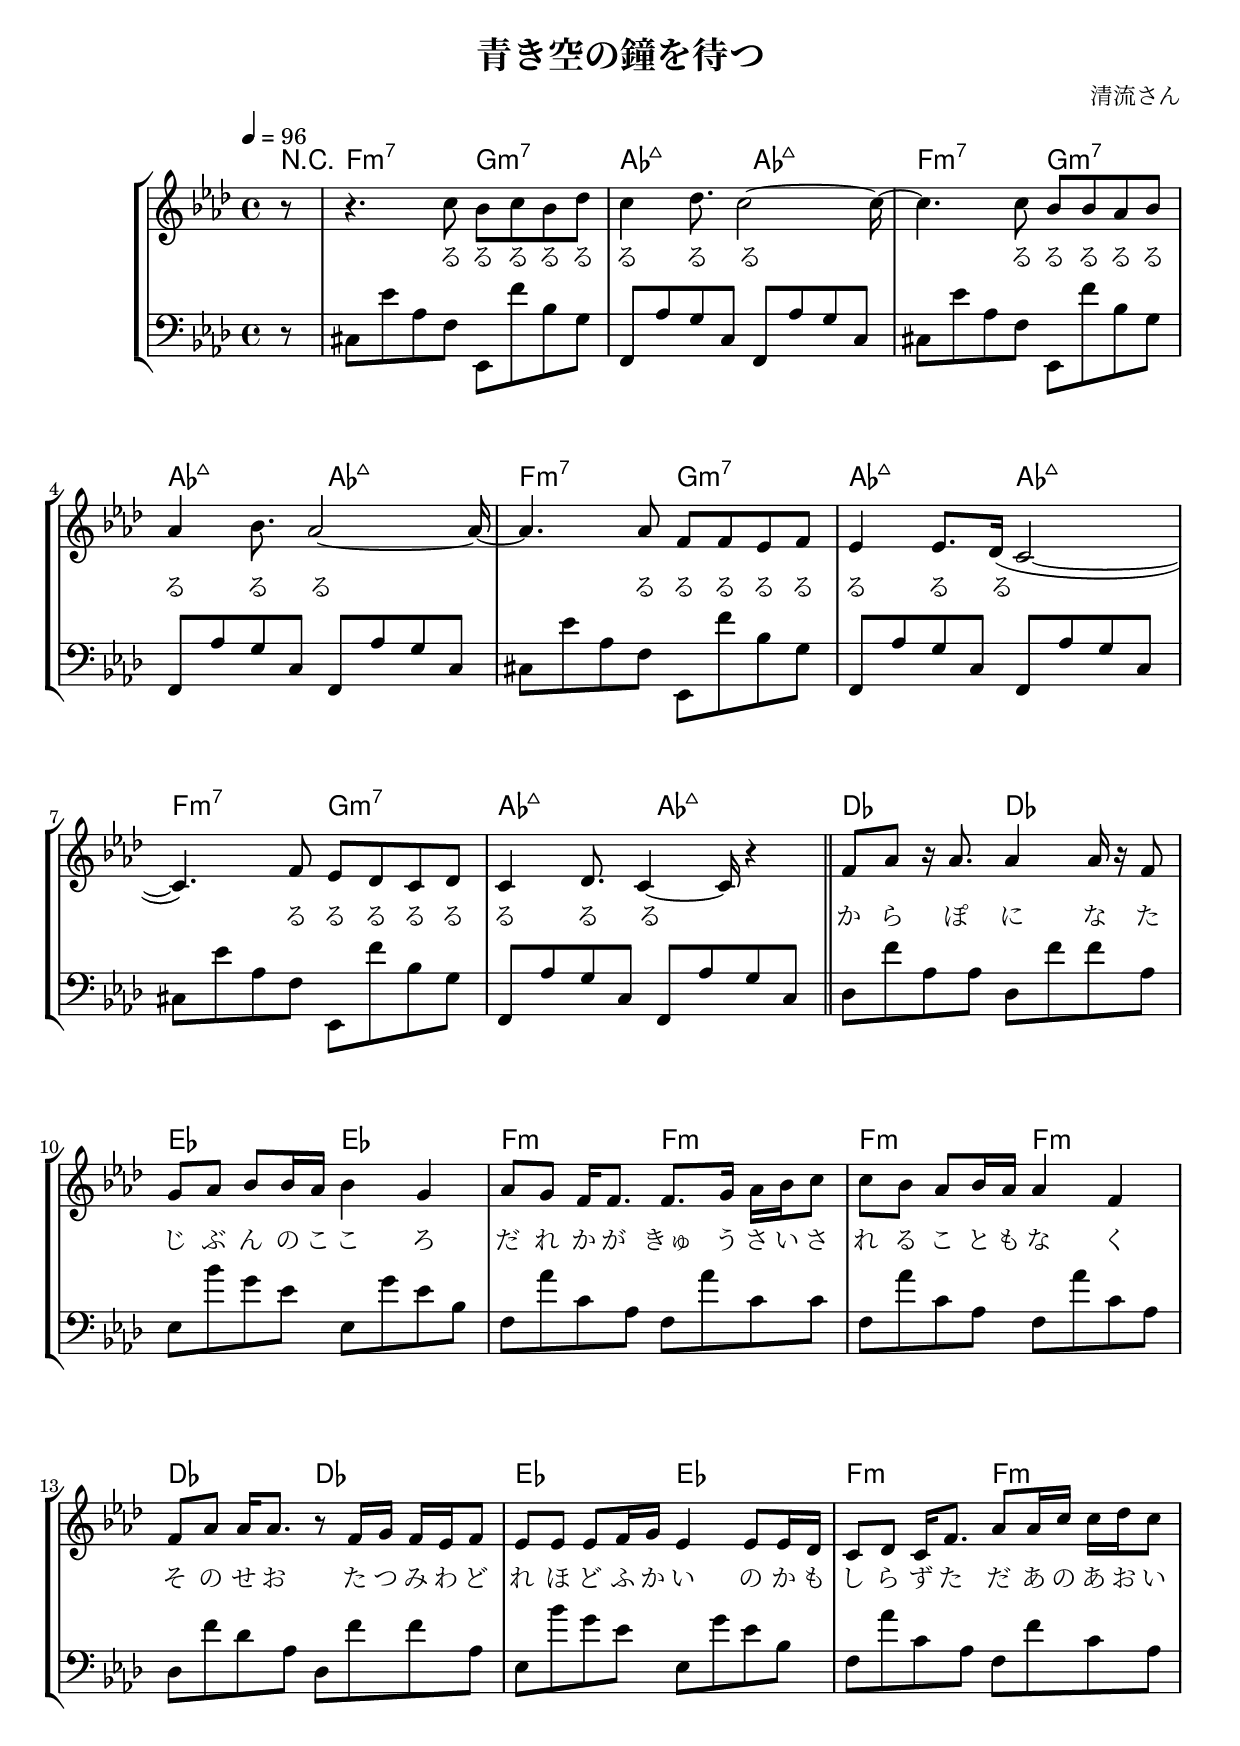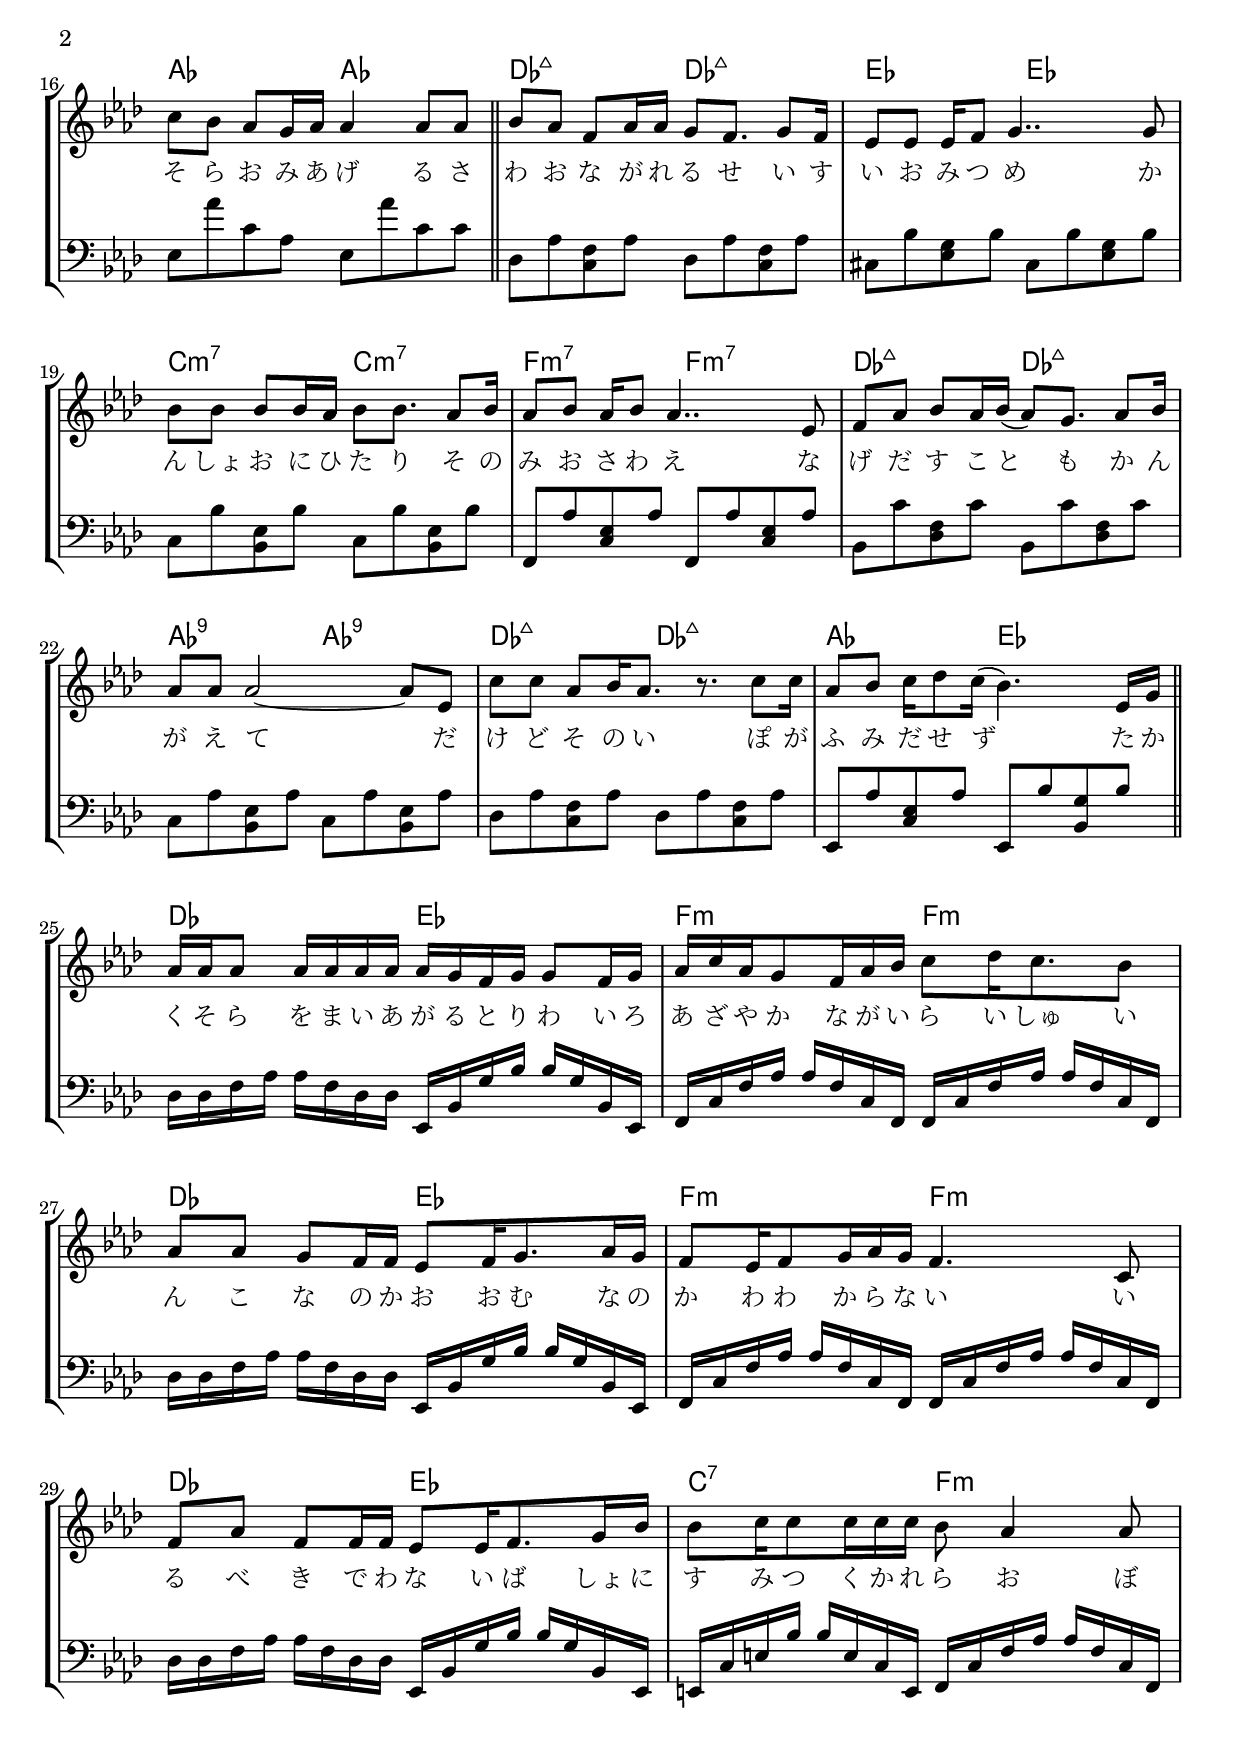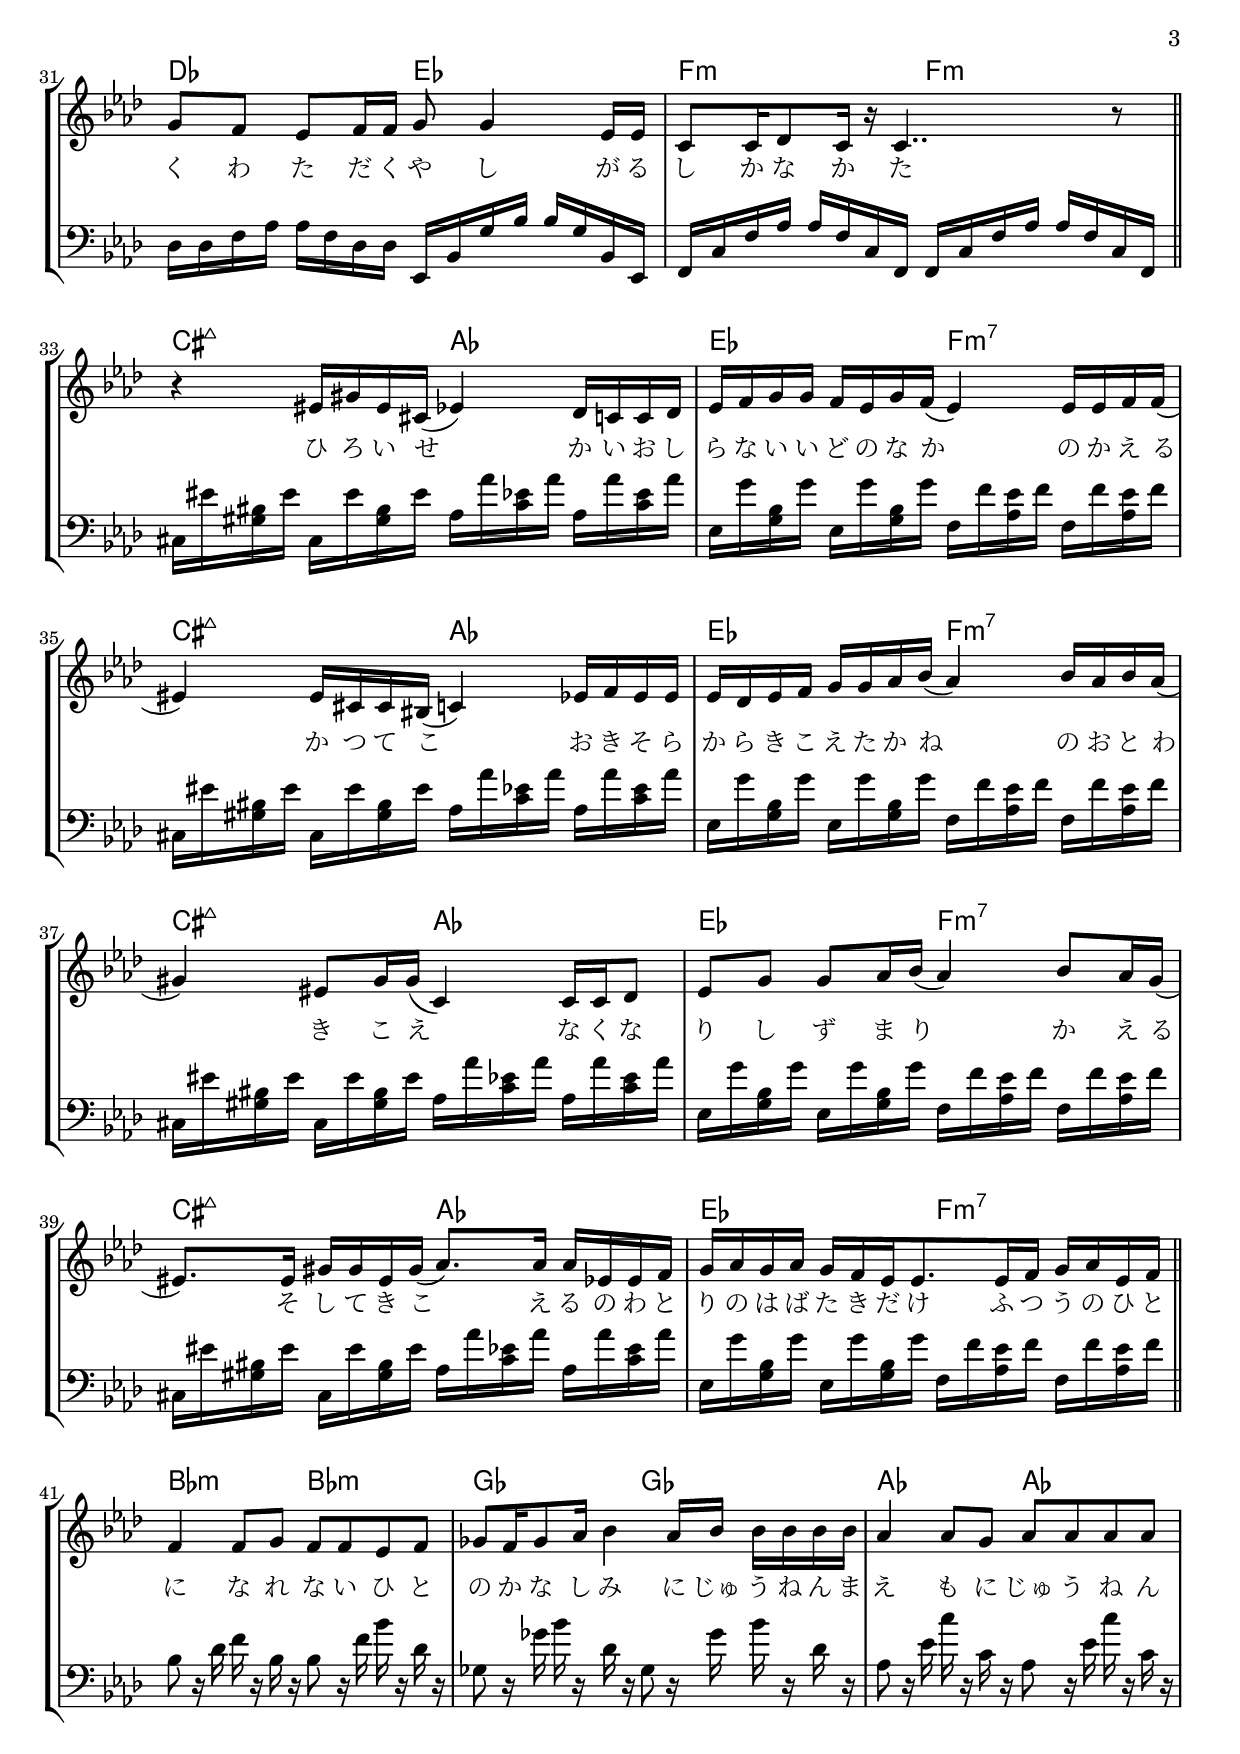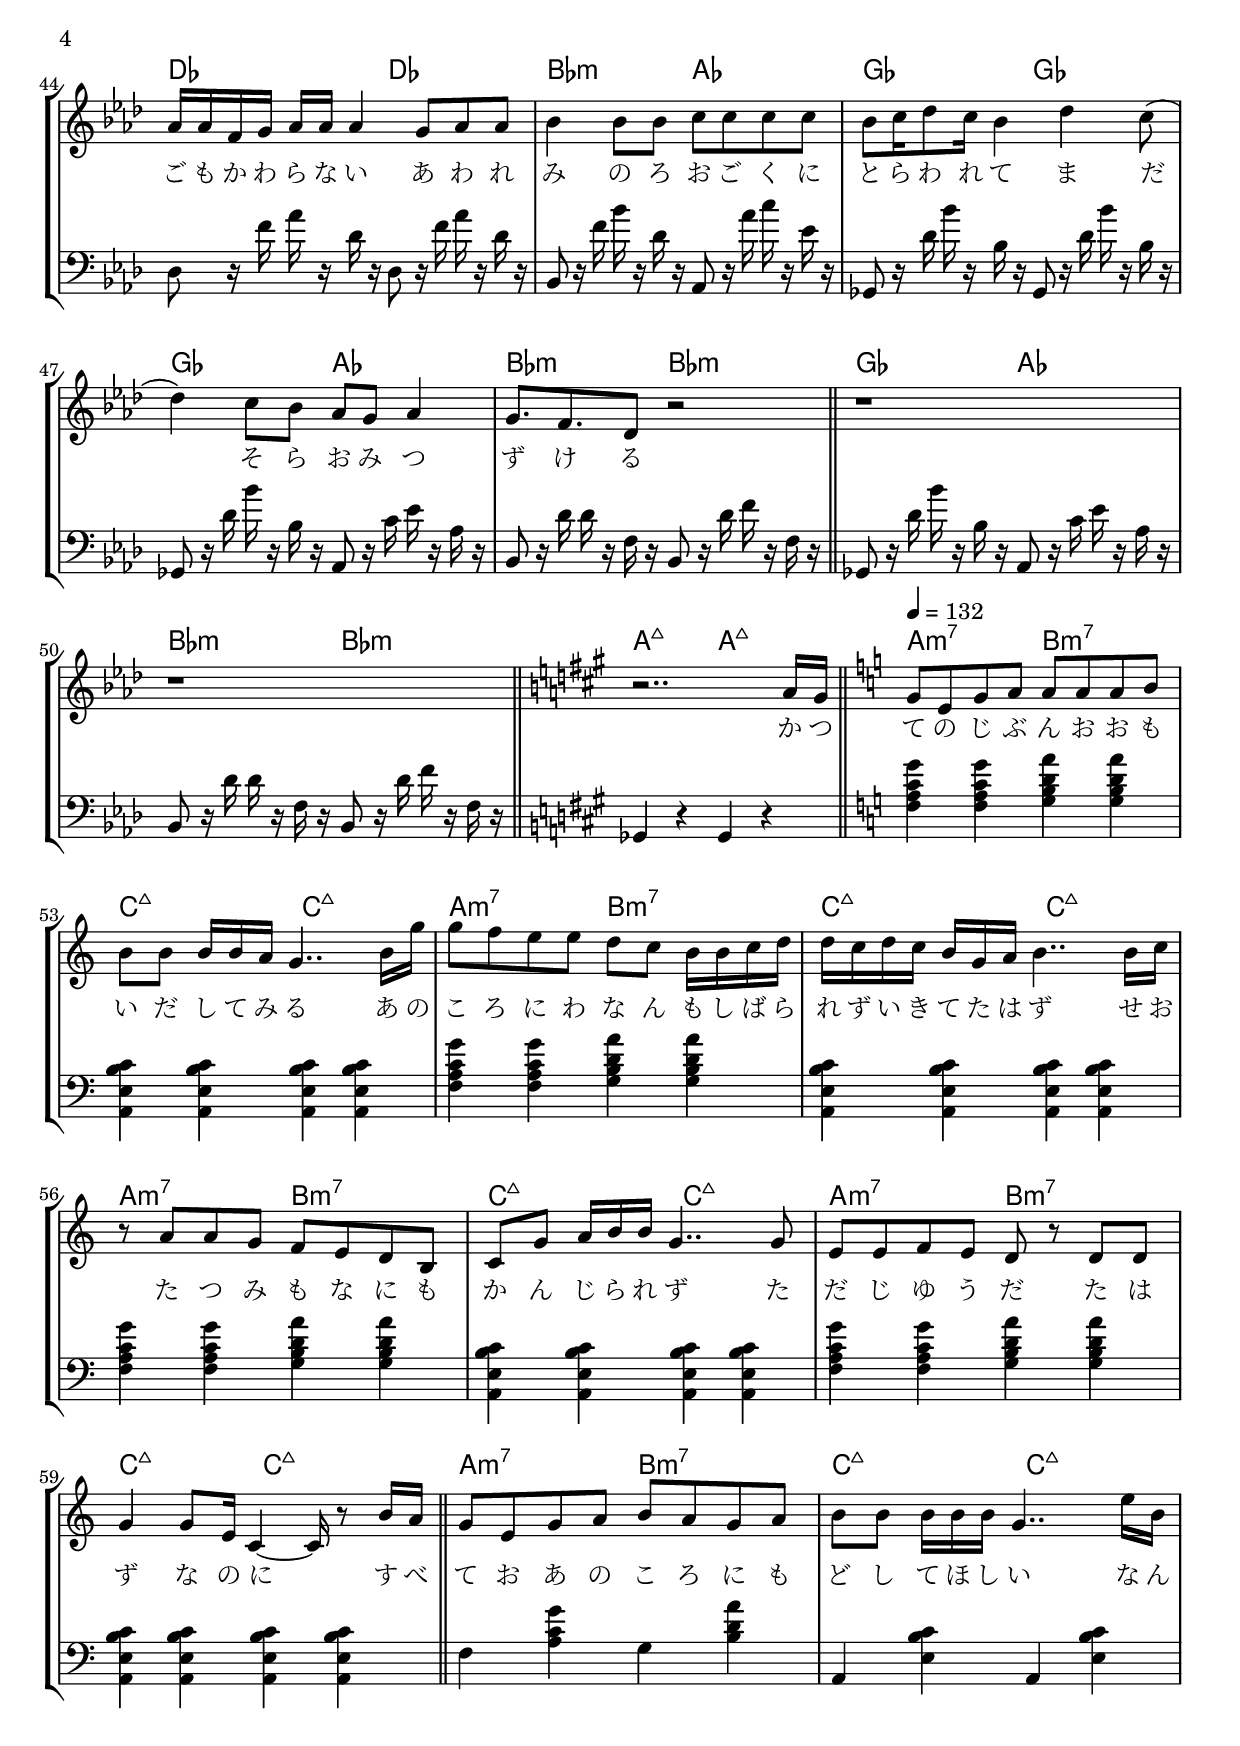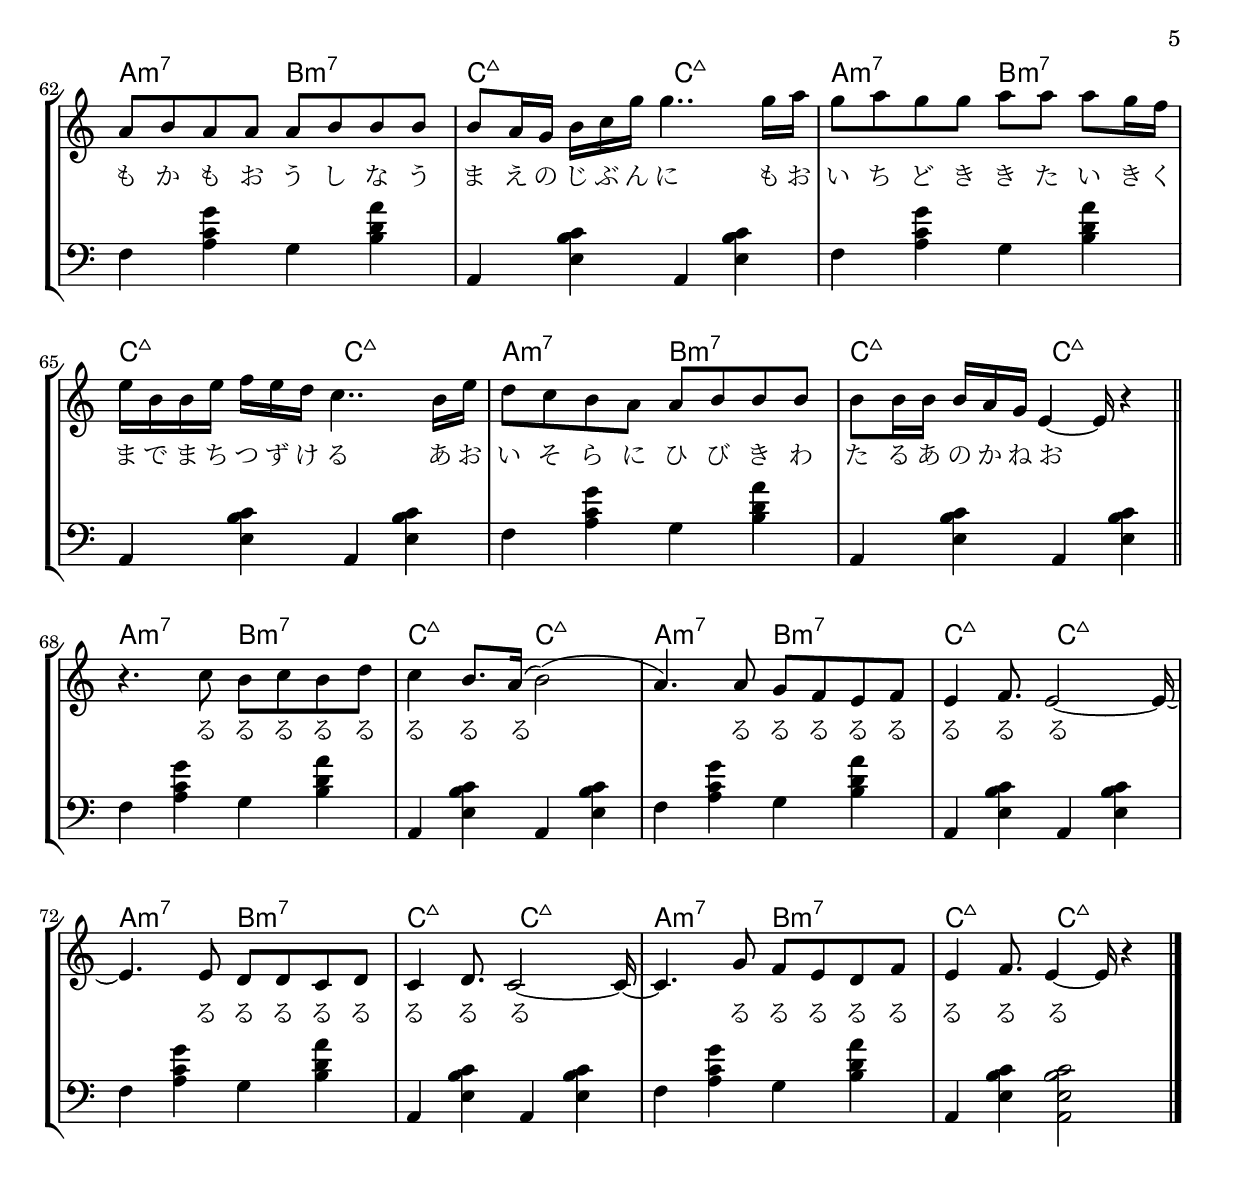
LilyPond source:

\version "2.12.1"

\header {
	title = \markup {青き空の鐘を待つ}
	composer = \markup \center-column {清流さん}
}

harmony = \chordmode {
		r8f2:min7 g:m7 as:maj7 as:maj7 f:min7 g:m7 as:maj7 as:maj7 f:min7 g:m7 as:maj7 as:maj7 f:min7 g:m7 as:maj7 as:maj7 

	des des es es f:m f:m f:m f:m des des es es f:m f:m as as 

	des:maj7 des:maj7 es es c:min7 c:min7 f:min7 f:min7 des:maj7 des:maj7 as:9 as:9 des:maj7 des:maj7 as es 

	des es f:m f:m des es f:m f:m des es c:7 f:m des es f:m f:m 

	cis:maj7 as es f:min7 cis:maj7 as es f:min7 cis:maj7 as es f:min7 cis:maj7 as es f:min7 

	bes:m bes:m ges ges as as des des bes:m as ges ges ges as bes:m bes:m 

	ges as bes:m bes:m 

	a:maj7 a:maj7 

	a:min7 b:m7 c:maj7 c:maj7 a:min7 b:m7 c:maj7 c:maj7 a:min7 b:m7 c:maj7 c:maj7 a:min7 b:m7 c:maj7 c:maj7 

	a:min7 b:m7 c:maj7 c:maj7 a:min7 b:m7 c:maj7 c:maj7 a:min7 b:m7 c:maj7 c:maj7 a:min7 b:m7 c:maj7 c:maj7 

	a:min7 b:m7 c:maj7 c:maj7 a:min7 b:m7 c:maj7 c:maj7 a:min7 b:m7 c:maj7 c:maj7 a:min7 b:m7 c:maj7 c:maj7 
}

melody = {
	\set Staff.midiInstrument = #"Percussive Organ"
	\partial 8*1
		\key as \major
	\tempo 4 = 96
r8 r4. c''8  bes'8  c''8  bes'8  des''8 
	c''4  des''8.  c''2~c''16~ 
	c''4.  c''8  bes'8  bes'8  as'8  bes'8 
	as'4  bes'8.  as'2~as'16~ 
	as'4.  as'8  f'8  f'8  es'8  f'8 
	es'4  es'8.  des'16  (c'2~ 
	c'4.)  f'8  es'8  des'8  c'8  des'8 
	c'4  des'8.  c'4~c'16  	r4 	\set Staff.midiInstrument = #"mmi0.38"
	 f'8  as'8  r16  as'8.  as'4  as'16  r16  f'8 
	g'8  as'8  bes'8  bes'16  as'16  bes'4  g'4 
	as'8  g'8  f'16  f'8.  f'8.  g'16  as'16  bes'16  c''8 
	c''8  bes'8  as'8  bes'16  as'16  as'4  f'4 
	f'8  as'8  as'16  as'8.  r8  f'16  g'16  f'16  es'16  f'8 
	es'8  es'8  es'8  f'16  g'16  es'4  es'8  es'16  des'16 
	c'8  des'8  c'16  f'8.  as'8  as'16  c''16  c''16  des''16  c''8 
	c''8  bes'8  as'8  g'16  as'16  as'4  as'8  	\set Staff.midiInstrument = #"mmi0.38"
	as'8 
	bes'8  as'8  f'8  as'16  as'16  g'8  f'8.  g'8  f'16 
	es'8  es'8  es'16  f'8  g'4..  g'8 
	bes'8  bes'8  bes'8  bes'16  as'16  bes'8  bes'8.  as'8  bes'16 
	as'8  bes'8  as'16  bes'8  as'4..  es'8 
	f'8  as'8  bes'8  as'16  bes'16  (as'8)  g'8.  as'8  bes'16 
	as'8  as'8  as'2~as'8  es'8 
	c''8  c''8  as'8  bes'16  as'8.  r8.  c''8  c''16 
	as'8  bes'8  c''16  des''8  c''16  (bes'4.)  	\set Staff.midiInstrument = #"mmi0.38"
	es'16  g'16 
	as'16  as'16  as'8  as'16  as'16  as'16  as'16  as'16  g'16  f'16  g'16  g'8  f'16  g'16 
	as'16  c''16  as'16  g'8  f'16  as'16  bes'16  c''8  des''16  c''8.  bes'8 
	as'8  as'8  g'8  f'16  f'16  es'8  f'16  g'8.  as'16  g'16 
	f'8  es'16  f'8  g'16  as'16  g'16  f'4.  c'8 
	f'8  as'8  f'8  f'16  f'16  es'8  es'16  f'8.  g'16  bes'16 
	bes'8  c''16  c''8  c''16  c''16  c''16  bes'8  as'4  as'8 
	g'8  f'8  es'8  f'16  f'16  g'8  g'4  es'16  es'16 
	c'8  c'16  des'8  c'16  r16  c'4..  	r8 	\set Staff.midiInstrument = #"mmi0.38"
	r4 eis'16  gis'16  eis'16  cis'16  (es'4)  des'16  c'16  c'16  des'16 
	es'16  f'16  g'16  g'16  f'16  es'16  g'16  f'16  (es'4)  es'16  es'16  f'16  f'16 
	(eis'4)  eis'16  cis'16  cis'16  bis16  (c'4)  es'16  f'16  es'16  es'16 
	es'16  des'16  es'16  f'16  g'16  g'16  as'16  bes'16  (as'4)  bes'16  as'16  bes'16  as'16 
	(gis'4)  eis'8  gis'16  gis'16  (c'4)  c'16  c'16  des'8 
	es'8  g'8  g'8  as'16  bes'16  (as'4)  bes'8  as'16  g'16 
	(eis'8.)  eis'16  gis'16  gis'16  eis'16  gis'16  (as'8.)  as'16  as'16  es'16  es'16  f'16 
	g'16  as'16  g'16  as'16  g'16  f'16  es'16  es'8.  	\set Staff.midiInstrument = #"mmi0.38"
	es'16  f'16  g'16  as'16  es'16  f'16 
	f'4  f'8  g'8  f'8  f'8  es'8  f'8 
	ges'8  f'16  ges'8  as'16  bes'4  as'16  bes'16  bes'16  bes'16  bes'16  bes'16 
	as'4  as'8  g'8  as'8  as'8  as'8  as'8 
	as'16  as'16  f'16  g'16  as'16  as'16  as'4  g'8  as'8  as'8 
	bes'4  bes'8  bes'8  c''8  c''8  c''8  c''8 
	bes'8  c''16  des''8  c''16  bes'4  des''4  c''8 
	(des''4)  c''8  bes'8  as'8  g'8  as'4 
	g'8.  f'8.  des'8  	r2 	r1 | r1   
	\key a \major
	r2.. 
	\set Staff.midiInstrument = #"mmi0.38"
	a'16  gis'16 
		\key c \major
	\tempo 4 = 132
g'8  e'8  g'8  a'8  a'8  a'8  a'8  b'8 
	b'8  b'8  b'16  b'16  a'16  g'4..  b'16  g''16 
	g''8  f''8  e''8  e''8  d''8  c''8  b'16  b'16  c''16  d''16 
	d''16  c''16  d''16  c''16  b'16  g'16  a'16  b'4..  b'16  c''16 
	r8  a'8  a'8  g'8  f'8  e'8  d'8  b8 
	c'8  g'8  a'16  b'16  b'16  g'4..  g'8 
	e'8  e'8  f'8  e'8  d'8  r8  d'8  d'8 
	g'4  g'8  e'16  c'4~c'16  	r8 	\set Staff.midiInstrument = #"mmi0.38"
	b'16  a'16 
	g'8  e'8  g'8  a'8  b'8  a'8  g'8  a'8 
	b'8  b'8  b'16  b'16  b'16  g'4..  e''16  b'16 
	a'8  b'8  a'8  a'8  a'8  b'8  b'8  b'8 
	b'8  a'16  g'16  b'16  c''16  g''16  g''4..  g''16  a''16 
	g''8  a''8  g''8  g''8  a''8  a''8  a''8  g''16  f''16 
	e''16  b'16  b'16  e''16  f''16  e''16  d''16  c''4..  b'16  e''16 
	d''8  c''8  b'8  a'8  a'8  b'8  b'8  b'8 
	b'8  b'16  b'16  b'16  a'16  g'16  e'4~e'16  	r4 	\set Staff.midiInstrument = #"Percussive Organ"
	r4. c''8  b'8  c''8  b'8  d''8 
	c''4  b'8.  a'16  (b'2) 
	(a'4.)  a'8  g'8  f'8  e'8  f'8 
	e'4  f'8.  e'2~e'16~ 
	e'4.  e'8  d'8  d'8  c'8  d'8 
	c'4  d'8.  c'2~c'16~ 
	c'4.  g'8  f'8  e'8  d'8  f'8 
	e'4  f'8.  e'4~e'16  	r4 	\bar "|."
}

words = \lyricmode {
	る  る  る  る  る  る  る  る  る  る  る  る  る  る  る  る  る  る  る  る  る  る  る  る  る  る  る  る  る  る  る  る  
	か  ら  ぽ  に  な  た  じ  ぶ  ん  の  こ  こ  ろ  だ  れ  か  が  きゅ  う  さ  い  さ  れ  る  こ  と  も  な  く  そ  の  せ  お  た  つ  み  わ  ど  れ  ほ  ど  ふ  か  い  の  か  も  し  ら  ず  た  だ  あ  の  あ  お  い  そ  ら  お  み  あ  げ  る  
	さ  わ  お  な  が  れ  る  せ  い  す  い  お  み  つ  め  か  ん  しょ  お  に  ひ  た  り  そ  の  み  お  さ  わ  え  な  げ  だ  す  こ  と  も  か  ん  が  え  て  だ  け  ど  そ  の  い  ぽ  が  ふ  み  だ  せ  ず  
	た  か  く  そ  ら  を  ま  い  あ  が  る  と  り  わ  い  ろ  あ  ざ  や  か  な  が  い  ら  い  しゅ  い  ん  こ  な  の  か  お  お  む  な  の  か  わ  わ  か  ら  な  い  い  る  べ  き  で  わ  な  い  ば  しょ  に  す  み  つ  く  か  れ  ら  お  ぼ  く  わ  た  だ  く  や  し  が  る  し  か  な  か  た  
	ひ  ろ  い  せ  か  い  お  し  ら  な  い  い  ど  の  な  か  の  か  え  る  か  つ  て  こ  お  き  そ  ら  か  ら  き  こ  え  た  か  ね  の  お  と  わ  き  こ  え  な  く  な  り  し  ず  ま  り  か  え  る  そ  し  て  き  こ  え  る  の  わ  と  り  の  は  ば  た  き  だ  け  
	ふ  つ  う  の  ひ  と  に  な  れ  な  い  ひ  と  の  か  な  し  み  に  じゅ  う  ね  ん  ま  え  も  に  じゅ  う  ね  ん  ご  も  か  わ  ら  な  い  あ  わ  れ  み  の  ろ  お  ご  く  に  と  ら  わ  れ  て  ま  だ  そ  ら  お  み  つ  ず  け  る  
	
	
	か  つ  て  の  じ  ぶ  ん  お  お  も  い  だ  し  て  み  る  あ  の  こ  ろ  に  わ  な  ん  も  し  ば  ら  れ  ず  い  き  て  た  は  ず  せ  お  た  つ  み  も  な  に  も  か  ん  じ  ら  れ  ず  た  だ  じ  ゆ  う  だ  た  は  ず  な  の  に  
	す  べ  て  お  あ  の  こ  ろ  に  も  ど  し  て  ほ  し  い  な  ん  も  か  も  お  う  し  な  う  ま  え  の  じ  ぶ  ん  に  も  お  い  ち  ど  き  き  た  い  き  く  ま  で  ま  ち  つ  ず  け  る  あ  お  い  そ  ら  に  ひ  び  き  わ  た  る  あ  の  か  ね  お  
	る  る  る  る  る  る  る  る  る  る  る  る  る  る  る  る  る  る  る  る  る  る  る  る  る  る  る  る  る  る  る  る  
}

tempochange = {
	\tempo 4 = 96
	r1 | r1 | r1 | r1 | r1 | r1 | r1 | r1 \bar "||"
	\tempo 4 = 96
	r1 | r1 | r1 | r1 | r1 | r1 | r1 | r1 \bar "||"
	\tempo 4 = 96
	r1 | r1 | r1 | r1 | r1 | r1 | r1 | r1 \bar "||"
	\tempo 4 = 96
	r1 | r1 | r1 | r1 | r1 | r1 | r1 | r1 \bar "||"
	\tempo 4 = 96
	r1 | r1 | r1 | r1 | r1 | r1 | r1 | r1 \bar "||"
	\tempo 4 = 96
	r1 | r1 | r1 | r1 | r1 | r1 | r1 | r1 \bar "||"
	\tempo 4 = 96
	r1 | r1 \bar "||"
	\tempo 4 = 96
	r1 \bar "||"
	\tempo 4 = 132
	r1 | r1 | r1 | r1 | r1 | r1 | r1 | r1 \bar "||"
	\tempo 4 = 132
	r1 | r1 | r1 | r1 | r1 | r1 | r1 | r1 \bar "||"
	\tempo 4 = 132
	r1 | r1 | r1 | r1 | r1 | r1 | r1 | r1 \bar "|."
}

mainacc = {
	\clef bass
	\set Staff.midiInstrument = #"Harpsichord"
	\key as \major
	\tempo 4 = 96
	\partial 8*1
	r8	cis8 es' as f
	es,8 f' bes g
	f,8 as g c
	f,8 as g c
	cis8 es' as f
	es,8 f' bes g
	f,8 as g c
	f,8 as g c
	cis8 es' as f
	es,8 f' bes g
	f,8 as g c
	f,8 as g c
	cis8 es' as f
	es,8 f' bes g
	f,8 as g c
	f,8 as g c
	\bar "||"

	\set Staff.midiInstrument = #"Harpsichord"
	des8 f' as as
	des8 f' f' as
	es8 bes' g' es'
	es8 g' es' bes
	f8 as' c' as
	f8 as' c' c'
	f8 as' c' as
	f8 as' c' as
	des8 f' des' as
	des8 f' f' as
	es8 bes' g' es'
	es8 g' es' bes
	f8 as' c' as
	f8 f' c' as
	es8 as' c' as
	es8 as' c' c'
	\bar "||"

	\set Staff.midiInstrument = #"Harpsichord"
	des8 as <c f> as
	des8 as <c f> as
	cis8 bes <es g> bes
	cis8 bes <es g> bes
	c8 bes <bes, es> bes
	c8 bes <bes, es> bes
	f,8 as <c es> as
	f,8 as <c es> as
	bes,8 c' <des f> c'
	bes,8 c' <des f> c'
	c8 as <bes, es> as
	c8 as <bes, es> as
	des8 as <c f> as
	des8 as <c f> as
	es,8 as <c es> as
	es,8 bes <bes, g> bes
	\bar "||"

	\set Staff.midiInstrument = #"Harpsichord"
	des16 des f as as f des des
	es,16 bes, g bes bes g bes, es,
	f,16 c f as as f c f,
	f,16 c f as as f c f,
	des16 des f as as f des des
	es,16 bes, g bes bes g bes, es,
	f,16 c f as as f c f,
	f,16 c f as as f c f,
	des16 des f as as f des des
	es,16 bes, g bes bes g bes, es,
	e,16 c e bes bes e c e,
	f,16 c f as as f c f,
	des16 des f as as f des des
	es,16 bes, g bes bes g bes, es,
	f,16 c f as as f c f,
	f,16 c f as as f c f,
	\bar "||"

	\set Staff.midiInstrument = #"Harpsichord"
	cis16 eis' <gis bis> eis' cis eis' <gis bis> eis'
	as16 as' <c' es'> as' as as' <c' es'> as'
	es16 g' <g bes> g' es g' <g bes> g'
	f16 f' <as es'> f' f f' <as es'> f'
	cis16 eis' <gis bis> eis' cis eis' <gis bis> eis'
	as16 as' <c' es'> as' as as' <c' es'> as'
	es16 g' <g bes> g' es g' <g bes> g'
	f16 f' <as es'> f' f f' <as es'> f'
	cis16 eis' <gis bis> eis' cis eis' <gis bis> eis'
	as16 as' <c' es'> as' as as' <c' es'> as'
	es16 g' <g bes> g' es g' <g bes> g'
	f16 f' <as es'> f' f f' <as es'> f'
	cis16 eis' <gis bis> eis' cis eis' <gis bis> eis'
	as16 as' <c' es'> as' as as' <c' es'> as'
	es16 g' <g bes> g' es g' <g bes> g'
	f16 f' <as es'> f' f f' <as es'> f'
	\bar "||"

	\set Staff.midiInstrument = #"Harpsichord"
	bes8r16des'16f'16r16bes16r16
	bes8r16f'16bes'16r16des'16r16
	ges8r16ges'16bes'16r16des'16r16
	ges8r16ges'16bes'16r16des'16r16
	as8r16es'16c''16r16c'16r16
	as8r16es'16c''16r16c'16r16
	des8r16f'16as'16r16des'16r16
	des8r16f'16as'16r16des'16r16
	bes,8r16f'16bes'16r16des'16r16
	as,8r16as'16c''16r16es'16r16
	ges,8r16des'16bes'16r16bes16r16
	ges,8r16des'16bes'16r16bes16r16
	ges,8r16des'16bes'16r16bes16r16
	as,8r16c'16es'16r16as16r16
	bes,8r16des'16des'16r16f16r16
	bes,8r16des'16f'16r16f16r16
	\bar "||"

	\set Staff.midiInstrument = #"Harpsichord"
	ges,8r16des'16bes'16r16bes16r16
	as,8r16c'16es'16r16as16r16
	bes,8r16des'16des'16r16f16r16
	bes,8r16des'16f'16r16f16r16
	\bar "||"

	\set Staff.midiInstrument = #"Harpsichord"
	\key a \major
	ges,4 r4
	ges,4 r4
	\bar "||"

	\set Staff.midiInstrument = #"Harpsichord"
	\key c \major
	\tempo 4 = 132
	<f a c' g'>4 <f a c' g'>4
	<g b d' a'>4 <g b d' a'>4
	<a, e b c'>4 <a, e b c'>4
	<a, e b c'>4 <a, e b c'>4
	<f a c' g'>4 <f a c' g'>4
	<g b d' a'>4 <g b d' a'>4
	<a, e b c'>4 <a, e b c'>4
	<a, e b c'>4 <a, e b c'>4
	<f a c' g'>4 <f a c' g'>4
	<g b d' a'>4 <g b d' a'>4
	<a, e b c'>4 <a, e b c'>4
	<a, e b c'>4 <a, e b c'>4
	<f a c' g'>4 <f a c' g'>4
	<g b d' a'>4 <g b d' a'>4
	<a, e b c'>4 <a, e b c'>4
	<a, e b c'>4 <a, e b c'>4
	\bar "||"

	\set Staff.midiInstrument = #"Harpsichord"
	f4 <a c' g'>4
	g4 <b d' a'>4
	a,4 <e b c'>4
	a,4 <e b c'>4
	f4 <a c' g'>4
	g4 <b d' a'>4
	a,4 <e b c'>4
	a,4 <e b c'>4
	f4 <a c' g'>4
	g4 <b d' a'>4
	a,4 <e b c'>4
	a,4 <e b c'>4
	f4 <a c' g'>4
	g4 <b d' a'>4
	a,4 <e b c'>4
	a,4 <e b c'>4
	\bar "||"

	\set Staff.midiInstrument = #"Harpsichord"
	f4 <a c' g'>4
	g4 <b d' a'>4
	a,4 <e b c'>4
	a,4 <e b c'>4
	f4 <a c' g'>4
	g4 <b d' a'>4
	a,4 <e b c'>4
	a,4 <e b c'>4
	f4 <a c' g'>4
	g4 <b d' a'>4
	a,4 <e b c'>4
	a,4 <e b c'>4
	f4 <a c' g'>4
	g4 <b d' a'>4
	a,4 <e b c'>4
	<a, e b c'>2
	\bar "|."
}

subacc = {
	\clef bass
	\set Staff.midiInstrument = #"Viola"
	\key as \major
	\tempo 4 = 96
	\partial 8*1
	r8	<cis f as es'>2
	<es, g bes f'>2
	<f, c g as>2
	<f, c g as>2
	<cis f as es'>2
	<es, g bes f'>2
	<f, c g as>2
	<f, c g as>2
	<cis f as es'>2
	<es, g bes f'>2
	<f, c g as>2
	<f, c g as>2
	<cis f as es'>2
	<es, g bes f'>2
	<f, c g as>2
	<f, c g as>2
	\bar "||"

	\set Staff.midiInstrument = #"Viola"
	<des as as f'>2
	<des as f' f'>2
	<es es' g' bes'>2
	<es bes es' g'>2
	<f as c' as'>2
	<f c' c' as'>2
	<f as c' as'>2
	<f as c' as'>2
	<des as des' f'>2
	<des as f' f'>2
	<es es' g' bes'>2
	<es bes es' g'>2
	<f as c' as'>2
	<f as c' f'>2
	<es as c' as'>2
	<es c' c' as'>2
	\bar "||"

	\set Staff.midiInstrument = #"Viola"
	<des c f as>2
	<des c f as>2
	<cis es g bes>2
	<cis es g bes>2
	<c bes, es bes>2
	<c bes, es bes>2
	<f, c es as>2
	<f, c es as>2
	<bes, des f c'>2
	<bes, des f c'>2
	<c bes, es as>2
	<c bes, es as>2
	<des c f as>2
	<des c f as>2
	<es, c es as>2
	<es, bes, g bes>2
	\bar "||"

	\set Staff.midiInstrument = #"Viola"
	<des des f as>4 <des des f as>4
	<es, bes, g bes>4 <es, bes, g bes>4
	<f, c f as>4 <f, c f as>4
	<f, c f as>4 <f, c f as>4
	<des des f as>4 <des des f as>4
	<es, bes, g bes>4 <es, bes, g bes>4
	<f, c f as>4 <f, c f as>4
	<f, c f as>4 <f, c f as>4
	<des des f as>4 <des des f as>4
	<es, bes, g bes>4 <es, bes, g bes>4
	<e, c e bes>4 <e, c e bes>4
	<f, c f as>4 <f, c f as>4
	<des des f as>4 <des des f as>4
	<es, bes, g bes>4 <es, bes, g bes>4
	<f, c f as>4 <f, c f as>4
	<f, c f as>4 <f, c f as>4
	\bar "||"

	\set Staff.midiInstrument = #"Viola"
	<cis gis bis eis'>4 <cis gis bis eis'>4
	<as c' es' as'>4 <as c' es' as'>4
	<es g bes g'>4 <es g bes g'>4
	<f as es' f'>4 <f as es' f'>4
	<cis gis bis eis'>4 <cis gis bis eis'>4
	<as c' es' as'>4 <as c' es' as'>4
	<es g bes g'>4 <es g bes g'>4
	<f as es' f'>4 <f as es' f'>4
	<cis gis bis eis'>4 <cis gis bis eis'>4
	<as c' es' as'>4 <as c' es' as'>4
	<es g bes g'>4 <es g bes g'>4
	<f as es' f'>4 <f as es' f'>4
	<cis gis bis eis'>4 <cis gis bis eis'>4
	<as c' es' as'>4 <as c' es' as'>4
	<es g bes g'>4 <es g bes g'>4
	<f as es' f'>4 <f as es' f'>4
	\bar "||"

	\set Staff.midiInstrument = #"Viola"
	<bes bes des' f'>4 <bes bes des' f'>4
	<bes des' f' bes'>4 <bes des' f' bes'>4
	<ges des' ges' bes'>4 <ges des' ges' bes'>4
	<ges des' ges' bes'>4 <ges des' ges' bes'>4
	<as c' es' c''>4 <as c' es' c''>4
	<as c' es' c''>4 <as c' es' c''>4
	<des des' f' as'>4 <des des' f' as'>4
	<des des' f' as'>4 <des des' f' as'>4
	<bes, des' f' bes'>4 <bes, des' f' bes'>4
	<as, es' as' c''>4 <as, es' as' c''>4
	<ges, bes des' bes'>4 <ges, bes des' bes'>4
	<ges, bes des' bes'>4 <ges, bes des' bes'>4
	<ges, bes des' bes'>4 <ges, bes des' bes'>4
	<as, as c' es'>4 <as, as c' es'>4
	<bes, f des' des'>4 <bes, f des' des'>4
	<bes, f des' f'>4 <bes, f des' f'>4
	\bar "||"

	\set Staff.midiInstrument = #"Viola"
	<ges, bes des' bes'>4 <ges, bes des' bes'>4
	<as, as c' es'>4 <as, as c' es'>4
	<bes, f des' des'>4 <bes, f des' des'>4
	<bes, f des' f'>4 <bes, f des' f'>4
	\bar "||"

	\set Staff.midiInstrument = #"Acoustic grand"
	\key a \major
	r2
	r2
	\bar "||"

	\set Staff.midiInstrument = #"String Ensemble 1"
	\key c \major
	\tempo 4 = 132
	<f a c' g'>2
	<g b d' a'>2
	<a, e b c'>2
	<a, e b c'>2
	<f a c' g'>2
	<g b d' a'>2
	<a, e b c'>2
	<a, e b c'>2
	<f a c' g'>2
	<g b d' a'>2
	<a, e b c'>2
	<a, e b c'>2
	<f a c' g'>2
	<g b d' a'>2
	<a, e b c'>2
	<a, e b c'>2
	\bar "||"

	\set Staff.midiInstrument = #"String Ensemble 1"
	<f a c' g'>4 <f a c' g'>4
	<g b d' a'>4 <g b d' a'>4
	<a, e b c'>4 <a, e b c'>4
	<a, e b c'>4 <a, e b c'>4
	<f a c' g'>4 <f a c' g'>4
	<g b d' a'>4 <g b d' a'>4
	<a, e b c'>4 <a, e b c'>4
	<a, e b c'>4 <a, e b c'>4
	<f a c' g'>4 <f a c' g'>4
	<g b d' a'>4 <g b d' a'>4
	<a, e b c'>4 <a, e b c'>4
	<a, e b c'>4 <a, e b c'>4
	<f a c' g'>4 <f a c' g'>4
	<g b d' a'>4 <g b d' a'>4
	<a, e b c'>4 <a, e b c'>4
	<a, e b c'>4 <a, e b c'>4
	\bar "||"

	\set Staff.midiInstrument = #"String Ensemble 1"
	<f a c' g'>4 <f a c' g'>4
	<g b d' a'>4 <g b d' a'>4
	<a, e b c'>4 <a, e b c'>4
	<a, e b c'>4 <a, e b c'>4
	<f a c' g'>4 <f a c' g'>4
	<g b d' a'>4 <g b d' a'>4
	<a, e b c'>4 <a, e b c'>4
	<a, e b c'>4 <a, e b c'>4
	<f a c' g'>4 <f a c' g'>4
	<g b d' a'>4 <g b d' a'>4
	<a, e b c'>4 <a, e b c'>4
	<a, e b c'>4 <a, e b c'>4
	<f a c' g'>4 <f a c' g'>4
	<g b d' a'>4 <g b d' a'>4
	<a, e b c'>4 <a, e b c'>4
	<a, e b c'>2
	\bar "|."
}

percA = {
	\drummode {
	\partial 8*1
	r8	cymr4 cymr4 cymr4 cymr4  |cymr4 cymr8 cymr16 cymr16 cymr4 cymr4  |cymr4 cymr4 cymr4 cymr4  |cymr4 cymr2.  |cymr4 cymr4 cymr4 cymr4  |cymr4 cymr8 cymr16 cymr16 cymr4 cymr4  |cymr4 cymr4 cymr4 cymr4  |cymr4 cymr2.  \bar "||"
	cymr4 cymr4 cymr4 cymr4  |cymr4 cymr8 cymr16 cymr16 cymr4 cymr4  |cymr4 cymr4 cymr4 cymr4  |cymr4 cymr2.  |cymr4 cymr4 cymr4 cymr4  |cymr4 cymr8 cymr16 cymr16 cymr4 cymr4  |cymr4 cymr4 cymr4 cymr4  |cymr4 cymr2.  \bar "||"
	cymr4 cymr4 cymr4 cymr4  |cymr4 cymr8 cymr16 cymr16 cymr4 cymr4  |cymr4 cymr4 cymr4 cymr4  |cymr4 cymr2.  |cymr4 cymr4 cymr4 cymr4  |cymr4 cymr8 cymr16 cymr16 cymr4 cymr4  |cymr4 cymr4 cymr4 cymr4  |cymr4 cymr2.  \bar "||"
	cymr4 cymr4 cymr4 cymr4  |cymr4 cymr8 cymr16 cymr16 cymr4 cymr4  |cymr4 cymr4 cymr4 cymr4  |cymr4 cymr2.  |cymr4 cymr4 cymr4 cymr4  |cymr4 cymr8 cymr16 cymr16 cymr4 cymr4  |cymr4 cymr4 cymr4 cymr4  |cymr4 cymr2.  \bar "||"
	cymr4 cymr4 cymr4 cymr4  |cymr4 cymr8 cymr16 cymr16 cymr4 cymr4  |cymr4 cymr4 cymr4 cymr4  |cymr4 cymr2.  |cymr4 cymr4 cymr4 cymr4  |cymr4 cymr8 cymr16 cymr16 cymr4 cymr4  |cymr4 cymr4 cymr4 cymr4  |cymr4 cymr2.  \bar "||"
	cymr4 cymr4 cymr4 cymr4  |cymr4 cymr8 cymr16 cymr16 cymr4 cymr4  |cymr4 cymr4 cymr4 cymr4  |cymr4 cymr2.  |cymr4 cymr4 cymr4 cymr4  |cymr4 cymr8 cymr16 cymr16 cymr4 cymr4  |cymr4 cymr4 cymr4 cymr4  |cymr4 cymr2.  \bar "||"
	cymr4 cymr4 cymr4 cymr4  |cymr4 cymr8 cymr16 cymr16 cymr4 cymr4  \bar "||"
	r1 \bar "||"
	r4 hh4 hh4 hh4  |hh4 hh4 hh4 hh4  |hh4 hh4 hh4 hh4  |hh4 hh4 hh4 hh4  |r4 hh4 hh4 hh4  |hh4 hh4 hh4 hh4  |hh4 hh4 hh4 hh4  |hh4 hh4 hh4 hh4  \bar "||"
	r4 hh4 hh4 hh4  |hh4 hh4 hh4 hh4  |hh4 hh4 hh4 hh4  |hh4 hh4 hh4 hh4  |r4 hh4 hh4 hh4  |hh4 hh4 hh4 hh4  |hh4 hh4 hh4 hh4  |hh4 hh4 hh4 hh4  \bar "||"
	r4 hh4 hh4 hh4  |hh4 hh4 hh4 hh4  |hh4 hh4 hh4 hh4  |hh4 hh4 hh4 hh4  |r4 hh4 hh4 hh4  |hh4 hh4 hh4 hh4  |hh4 hh4 hh4 hh4  |hh4 hh4 hh4 hh4  \bar "|."
	}
}

percB = {
	\drummode {
	\partial 8*1
	r8	r2 sn2  |r2 sn2  |r2 sn2  |r8 sn8 sn2.  |r2 sn2  |r2 sn2  |r2 sn2  |r8 sn8 sn2.  \bar "||"
	r2 sn2  |r2 sn2  |r2 sn2  |r8 sn8 sn2.  |r2 sn2  |r2 sn2  |r2 sn2  |r8 sn8 sn2.  \bar "||"
	r2 sn2  |r2 sn2  |r2 sn2  |r8 sn8 sn2.  |r2 sn2  |r2 sn2  |r2 sn2  |r8 sn8 sn2.  \bar "||"
	r2 sn2  |r2 sn2  |r2 sn2  |r8 sn8 sn2.  |r2 sn2  |r2 sn2  |r2 sn2  |r8 sn8 sn2.  \bar "||"
	r2 sn2  |r2 sn2  |r2 sn2  |r8 sn8 sn2.  |r2 sn2  |r2 sn2  |r2 sn2  |r8 sn8 sn2.  \bar "||"
	r2 sn2  |r2 sn2  |r2 sn2  |r8 sn8 sn2.  |r2 sn2  |r2 sn2  |r2 sn2  |r8 sn8 sn2.  \bar "||"
	r2 sn2  |r2 sn2  \bar "||"
	r1 \bar "||"
	r8 hhp4 hhp4 hhp4 hhp8  |r8 hhp4 hhp4 hhp4 hhp8  |r8 hhp4 hhp4 hhp4 hhp8  |r8 hhp4 hhp4 hhp4 hhp8  |r8 hhp4 hhp4 hhp4 hhp8  |r8 hhp4 hhp4 hhp4 hhp8  |r8 hhp4 hhp4 hhp4 hhp8  |r8 hhp4 hhp2 r8  \bar "||"
	r8 hhp4 hhp4 hhp4 hhp8  |r8 hhp4 hhp4 hhp4 hhp8  |r8 hhp4 hhp4 hhp4 hhp8  |r8 hhp4 hhp4 hhp4 hhp8  |r8 hhp4 hhp4 hhp4 hhp8  |r8 hhp4 hhp4 hhp4 hhp8  |r8 hhp4 hhp4 hhp4 hhp8  |r8 hhp4 hhp2 r8  \bar "||"
	r8 hhp4 hhp4 hhp4 hhp8  |r8 hhp4 hhp4 hhp4 hhp8  |r8 hhp4 hhp4 hhp4 hhp8  |r8 hhp4 hhp4 hhp4 hhp8  |r8 hhp4 hhp4 hhp4 hhp8  |r8 hhp4 hhp4 hhp4 hhp8  |r8 hhp4 hhp4 hhp4 hhp8  |r8 hhp4 hhp2 r8  \bar "|."
	}
}

percC = {
	\drummode {
	\partial 8*1
	r8	bd2. r8 bd8  |bd2. r8 bd8  |bd2. r8 bd8  |bd4. bd8 bd4. bd8  |bd2. r8 bd8  |bd2. r8 bd8  |bd2. r8 bd8  |bd2 r8 bd4.  \bar "||"
	bd2. r8 bd8  |bd2. r8 bd8  |bd2. r8 bd8  |bd4. bd8 bd4. bd8  |bd2. r8 bd8  |bd2. r8 bd8  |bd2. r8 bd8  |bd2 r8 bd4.  \bar "||"
	bd2. r8 bd8  |bd2. r8 bd8  |bd2. r8 bd8  |bd4. bd8 bd4. bd8  |bd2. r8 bd8  |bd2. r8 bd8  |bd2. r8 bd8  |bd2 r8 bd4.  \bar "||"
	bd2. r8 bd8  |bd2. r8 bd8  |bd2. r8 bd8  |bd4. bd8 bd4. bd8  |bd2. r8 bd8  |bd2. r8 bd8  |bd2. r8 bd8  |bd2 r8 bd4.  \bar "||"
	bd2. r8 bd8  |bd2. r8 bd8  |bd2. r8 bd8  |bd4. bd8 bd4. bd8  |bd2. r8 bd8  |bd2. r8 bd8  |bd2. r8 bd8  |bd2 r8 bd4.  \bar "||"
	bd2. r8 bd8  |bd2. r8 bd8  |bd2. r8 bd8  |bd4. bd8 bd4. bd8  |bd2. r8 bd8  |bd2. r8 bd8  |bd2. r8 bd8  |bd2 r8 bd4.  \bar "||"
	bd2. r8 bd8  |bd2 r8 bd4.  \bar "||"
	r1 \bar "||"
	r4 sn2 sn4  |r4 sn2 sn8. sn16  |r4 sn2 sn4  |r4 sn2 sn8. sn16  |r4 sn2 sn4  |r4 sn2 sn8. sn16  |r4 sn2 sn4  |r4 sn4 r16 sn16 sn8. sn16 sn16 sn16  \bar "||"
	r4 sn2 sn4  |r4 sn2 sn8. sn16  |r4 sn2 sn4  |r4 sn2 sn8. sn16  |r4 sn2 sn4  |r4 sn2 sn8. sn16  |r4 sn2 sn4  |r4 sn4 r16 sn16 sn8. sn16 sn16 sn16  \bar "||"
	r4 sn2 sn4  |r4 sn2 sn8. sn16  |r4 sn2 sn4  |r4 sn2 sn8. sn16  |r4 sn2 sn4  |r4 sn2 sn8. sn16  |r4 sn2 sn4  |r4 sn4 r16 sn16 sn8. sn16 sn16 sn16  \bar "|."
	}
}

percD = {
	\drummode {
	\partial 8*1
	r8	r1 |r1 |r1 |r2 r8 tommh8 tommh4  |r1 |r1 |r1 |r8. tommh8. tommh2 r8  \bar "||"
	r1 |r1 |r1 |r2 r8 tommh8 tommh4  |r1 |r1 |r1 |r8. tommh8. tommh2 r8  \bar "||"
	r1 |r1 |r1 |r2 r8 tommh8 tommh4  |r1 |r1 |r1 |r8. tommh8. tommh2 r8  \bar "||"
	r1 |r1 |r1 |r2 r8 tommh8 tommh4  |r1 |r1 |r1 |r8. tommh8. tommh2 r8  \bar "||"
	r1 |r1 |r1 |r2 r8 tommh8 tommh4  |r1 |r1 |r1 |r8. tommh8. tommh2 r8  \bar "||"
	r1 |r1 |r1 |r2 r8 tommh8 tommh4  |r1 |r1 |r1 |r8. tommh8. tommh2 r8  \bar "||"
	r1 |r8. tommh8. tommh2 r8  \bar "||"
	r1 \bar "||"
	bd2 bd8 bd16 bd4 r16  |bd2 bd8 bd16 bd4 r16  |bd2 bd8 bd16 bd4 r16  |bd2 bd8 bd16 bd4 r16  |bd2 bd8 bd16 bd4 r16  |bd2 bd8 bd16 bd4 r16  |bd2 bd8 bd16 bd4 r16  |bd4. bd8 bd4 bd4  \bar "||"
	bd2 bd8 bd16 bd4 r16  |bd2 bd8 bd16 bd4 r16  |bd2 bd8 bd16 bd4 r16  |bd2 bd8 bd16 bd4 r16  |bd2 bd8 bd16 bd4 r16  |bd2 bd8 bd16 bd4 r16  |bd2 bd8 bd16 bd4 r16  |bd4. bd8 bd4 bd4  \bar "||"
	bd2 bd8 bd16 bd4 r16  |bd2 bd8 bd16 bd4 r16  |bd2 bd8 bd16 bd4 r16  |bd2 bd8 bd16 bd4 r16  |bd2 bd8 bd16 bd4 r16  |bd2 bd8 bd16 bd4 r16  |bd2 bd8 bd16 bd4 r16  |bd4. bd8 bd4 bd4  \bar "|."
	}
}

percE = {
	\drummode {
	\partial 8*1
	r8	r1 |r1 |r1 |r2. r8 toml8  |r1 |r1 |r1 |r2. toml8 toml8  \bar "||"
	r1 |r1 |r1 |r2. r8 toml8  |r1 |r1 |r1 |r2. toml8 toml8  \bar "||"
	r1 |r1 |r1 |r2. r8 toml8  |r1 |r1 |r1 |r2. toml8 toml8  \bar "||"
	r1 |r1 |r1 |r2. r8 toml8  |r1 |r1 |r1 |r2. toml8 toml8  \bar "||"
	r1 |r1 |r1 |r2. r8 toml8  |r1 |r1 |r1 |r2. toml8 toml8  \bar "||"
	r1 |r1 |r1 |r2. r8 toml8  |r1 |r1 |r1 |r2. toml8 toml8  \bar "||"
	r1 |r2. toml8 toml8  \bar "||"
	r1 \bar "||"
	cymc1  |r1 |r1 |r1 |cymc1  |r1 |r1 |r1 \bar "||"
	cymc1  |r1 |r1 |r1 |cymc1  |r1 |r1 |r1 \bar "||"
	cymc1  |r1 |r1 |r1 |cymc1  |r1 |r1 |r1 \bar "|."
	}
}

percF = {
	\drummode {
	\partial 8*1
	r8	r1 |r1 |r1 |r1 |r1 |r1 |r1 |hho1  \bar "||"
	r1 |r1 |r1 |r1 |r1 |r1 |r1 |hho1  \bar "||"
	r1 |r1 |r1 |r1 |r1 |r1 |r1 |hho1  \bar "||"
	r1 |r1 |r1 |r1 |r1 |r1 |r1 |hho1  \bar "||"
	r1 |r1 |r1 |r1 |r1 |r1 |r1 |hho1  \bar "||"
	r1 |r1 |r1 |r1 |r1 |r1 |r1 |hho1  \bar "||"
	r1 |hho1  \bar "||"
	r1 \bar "||"
	r1 | r1 | r1 | r1 | r1 | r1 | r1 | r1 \bar "||"
	r1 | r1 | r1 | r1 | r1 | r1 | r1 | r1 \bar "||"
	r1 | r1 | r1 | r1 | r1 | r1 | r1 | r1 \bar "|."
	}
}

\score {
	<<
		\new StaffGroup <<
			\new ChordNames {\harmony}
			\new Voice = "melody" {\melody}
			\new Lyrics \lyricsto "melody" \words
			\new Staff = "mainacc" {\mainacc}
		>>
	>>
	\layout { }
}
